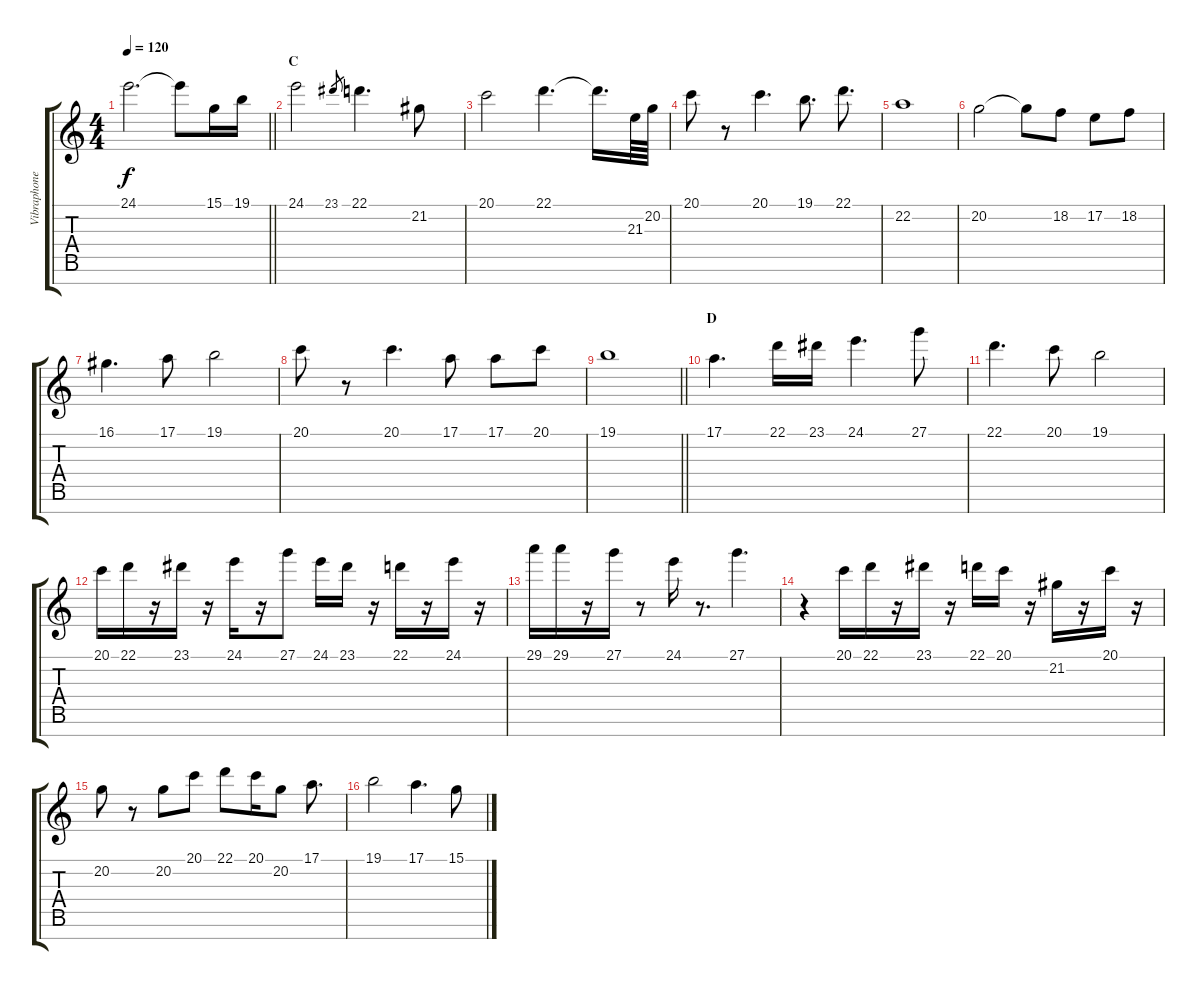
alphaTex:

\track ("Vibraphone/Glockenspiel" "Vibraphone") {instrument vibraphone}
\staff {score tabs}
\tuning (E4 B3 G3 D3 A2 E2 B1) {hide}
\ts (4 4)
\tempo 120
\clef g2
\barLineRight lightlight
\ks c
24.1{t}.2{d dy f} 24.1{t}.8 15.1.16 19.1.16 |
\section ("" "C")
24.1.2 23.1.8{gr} 22.1.4{d} 21.2.8 |
20.1.2 22.1.4{d} 22.1{t}.16{d} 21.3.64 20.2.64 |
20.1.8 r.8 20.1.4{d} 19.1.8{d} 22.1.8{d} |
22.2.1 |
20.2.2 20.2{t}.8 18.2.8 17.2.8 18.2.8 |
16.1.4{d} 17.1.8 19.1.2 |
20.1.8 r.8 20.1.4{d} 17.1.8 17.1.8 20.1.8 |
\barLineRight lightlight
19.1.1 |
\section ("" "D")
17.1.4{d} 22.1.16 23.1.16 24.1.4{d} 27.1.8 |
22.1.4{d} 20.1.8 19.1.2 |
20.1.16 22.1.16 r.16 23.1.16 r.16 24.1.16 r.16 27.1.8 24.1.16 23.1.16 r.16 22.1.16 r.16 24.1.16 r.16 |
29.1.16 29.1.16 r.16 27.1.16 r.8 24.1.16 r.8{d} 27.1.4{d} |
r.4 20.1.16 22.1.16 r.16 23.1.16 r.16 22.1.16 20.1.16 r.16 21.2.16 r.16 20.1.16 r.16 |
20.2.8 r.8 20.2.8 20.1.8 22.1.8 20.1.16 20.2.8 17.1.8{d} |
19.1.2 17.1.4{d} 15.1.8
